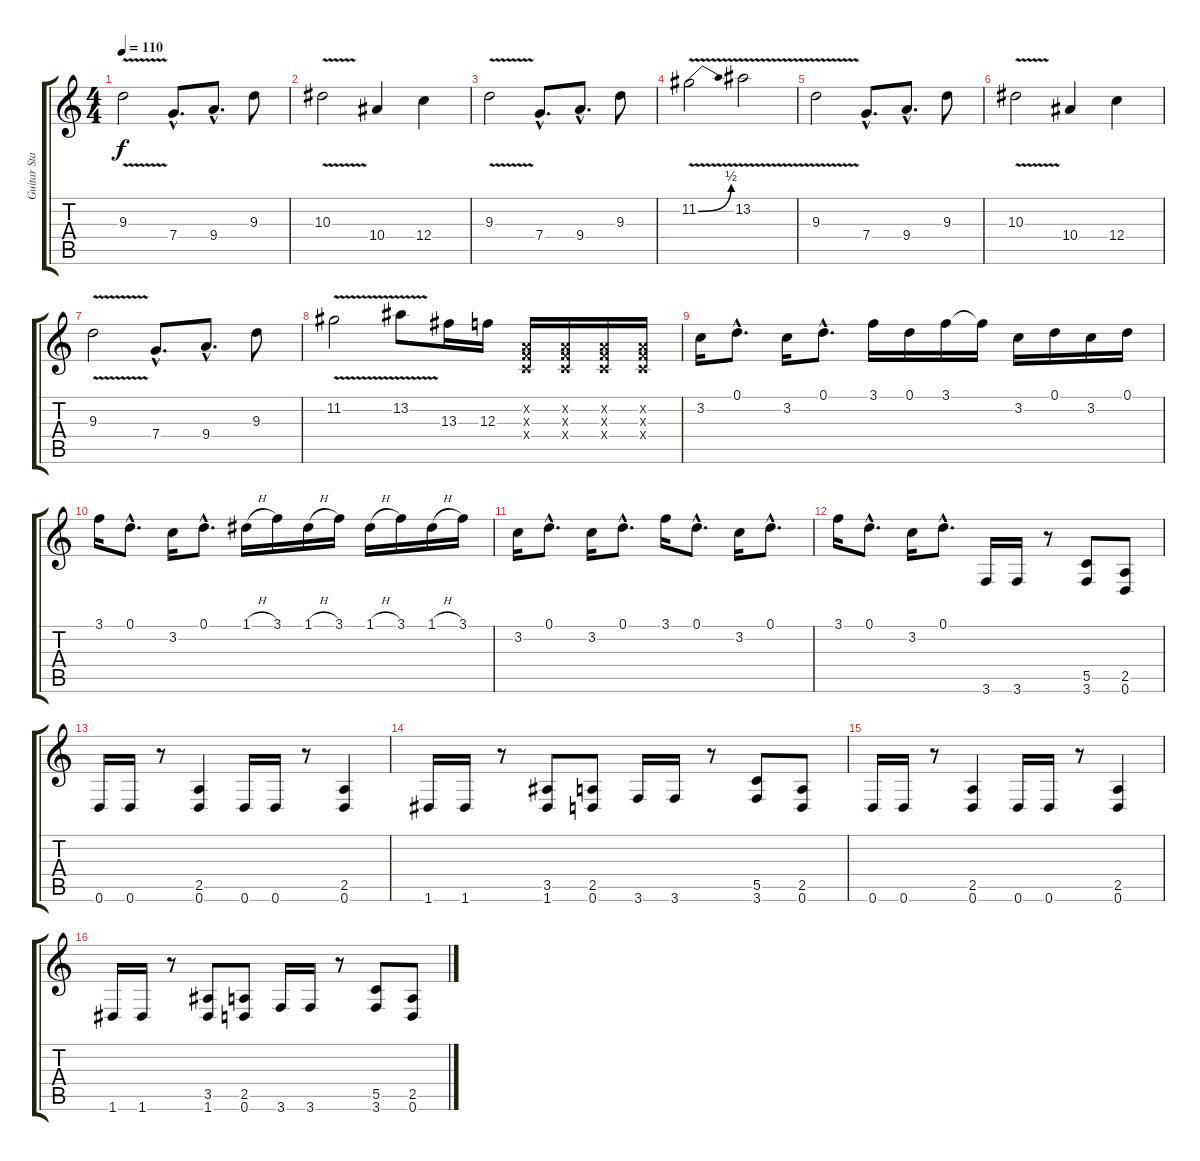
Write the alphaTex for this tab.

\track ("Guitar Standard" "Guitar Sta") {instrument distortionguitar}
\staff {score tabs}
\tuning (D4 A3 F3 C3 G2 D2) {hide}
\ts (4 4)
\tempo 110
\clef g2
\ks c
9.3{v}.2{dy f} 7.4{hac}.8{d} 9.4{hac}.8{d} 9.3.8 |
10.3{v}.2 10.4.4 12.4.4 |
9.3{v}.2 7.4{hac}.8{d} 9.4{hac}.8{d} 9.3.8 |
11.2{be (bend 0 0 60 2) v}.2 13.2{v}.2 |
9.3{v}.2 7.4{hac}.8{d} 9.4{hac}.8{d} 9.3.8 |
10.3{v}.2 10.4.4 12.4.4 |
9.3{v}.2 7.4{hac}.8{d} 9.4{hac}.8{d} 9.3.8 |
11.2{v}.2 13.2{v}.8 13.3.16 12.3.16 (0.2{x} 0.3{x} 0.4{x}).16 (0.2{x} 0.3{x} 0.4{x}).16 (0.2{x} 0.3{x} 0.4{x}).16 (0.2{x} 0.3{x} 0.4{x}).16 |
3.2.16 0.1{hac}.8{d} 3.2.16 0.1{hac}.8{d} 3.1.16 0.1.16 3.1.16 3.1{t}.16 3.2.16 0.1.16 3.2.16 0.1.16 |
3.1.16 0.1{hac}.8{d} 3.2.16 0.1{hac}.8{d} 1.1{h}.16 3.1.16 1.1{h}.16 3.1.16 1.1{h}.16 3.1.16 1.1{h}.16 3.1.16 |
3.2.16 0.1{hac}.8{d} 3.2.16 0.1{hac}.8{d} 3.1.16 0.1{hac}.8{d} 3.2.16 0.1{hac}.8{d} |
3.1.16 0.1{hac}.8{d} 3.2.16 0.1{hac}.8{d} 3.6.16 3.6.16 r.8 (5.5 3.6).8 (2.5 0.6).8 |
0.6.16 0.6.16 r.8 (2.5 0.6).4 0.6.16 0.6.16 r.8 (2.5 0.6).4 |
1.6.16 1.6.16 r.8 (3.5 1.6).8 (2.5 0.6).8 3.6.16 3.6.16 r.8 (5.5 3.6).8 (2.5 0.6).8 |
0.6.16 0.6.16 r.8 (2.5 0.6).4 0.6.16 0.6.16 r.8 (2.5 0.6).4 |
1.6.16 1.6.16 r.8 (3.5 1.6).8 (2.5 0.6).8 3.6.16 3.6.16 r.8 (5.5 3.6).8 (2.5 0.6).8
